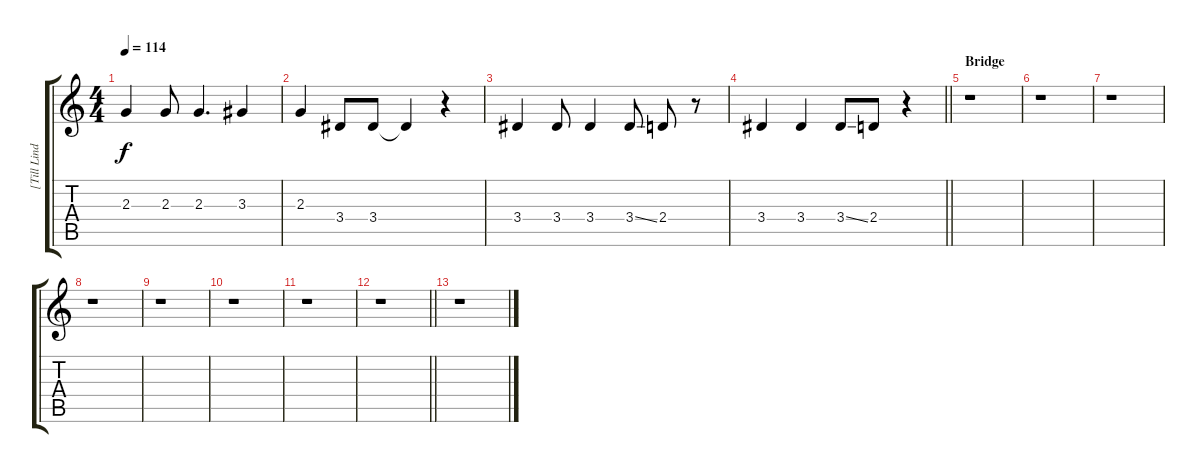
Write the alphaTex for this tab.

\track ("[Till Lindemann] ;Singing" "[Till Lind") {solo instrument electricguitarclean}
\staff {score tabs}
\tuning (D4 A3 F3 C3 G2 C2) {hide}
\ts (4 4)
\tempo 114
\clef g2
\ks c
2.3.4{dy f} 2.3.8 2.3.4{d} 3.3.4 |
2.3.4 3.4.8 3.4.8 3.4{t}.4 r.4 |
3.4.4 3.4.8 3.4.4 3.4{ss}.8 2.4.8 r.8 |
\barLineRight lightlight
3.4.4 3.4.4 3.4{ss}.8 2.4.8 r.4 |
\section ("" "Bridge")
r.1 |
r.1 |
r.1 |
r.1 |
r.1 |
r.1 |
r.1 |
\barLineRight lightlight
r.1 |
r.1
